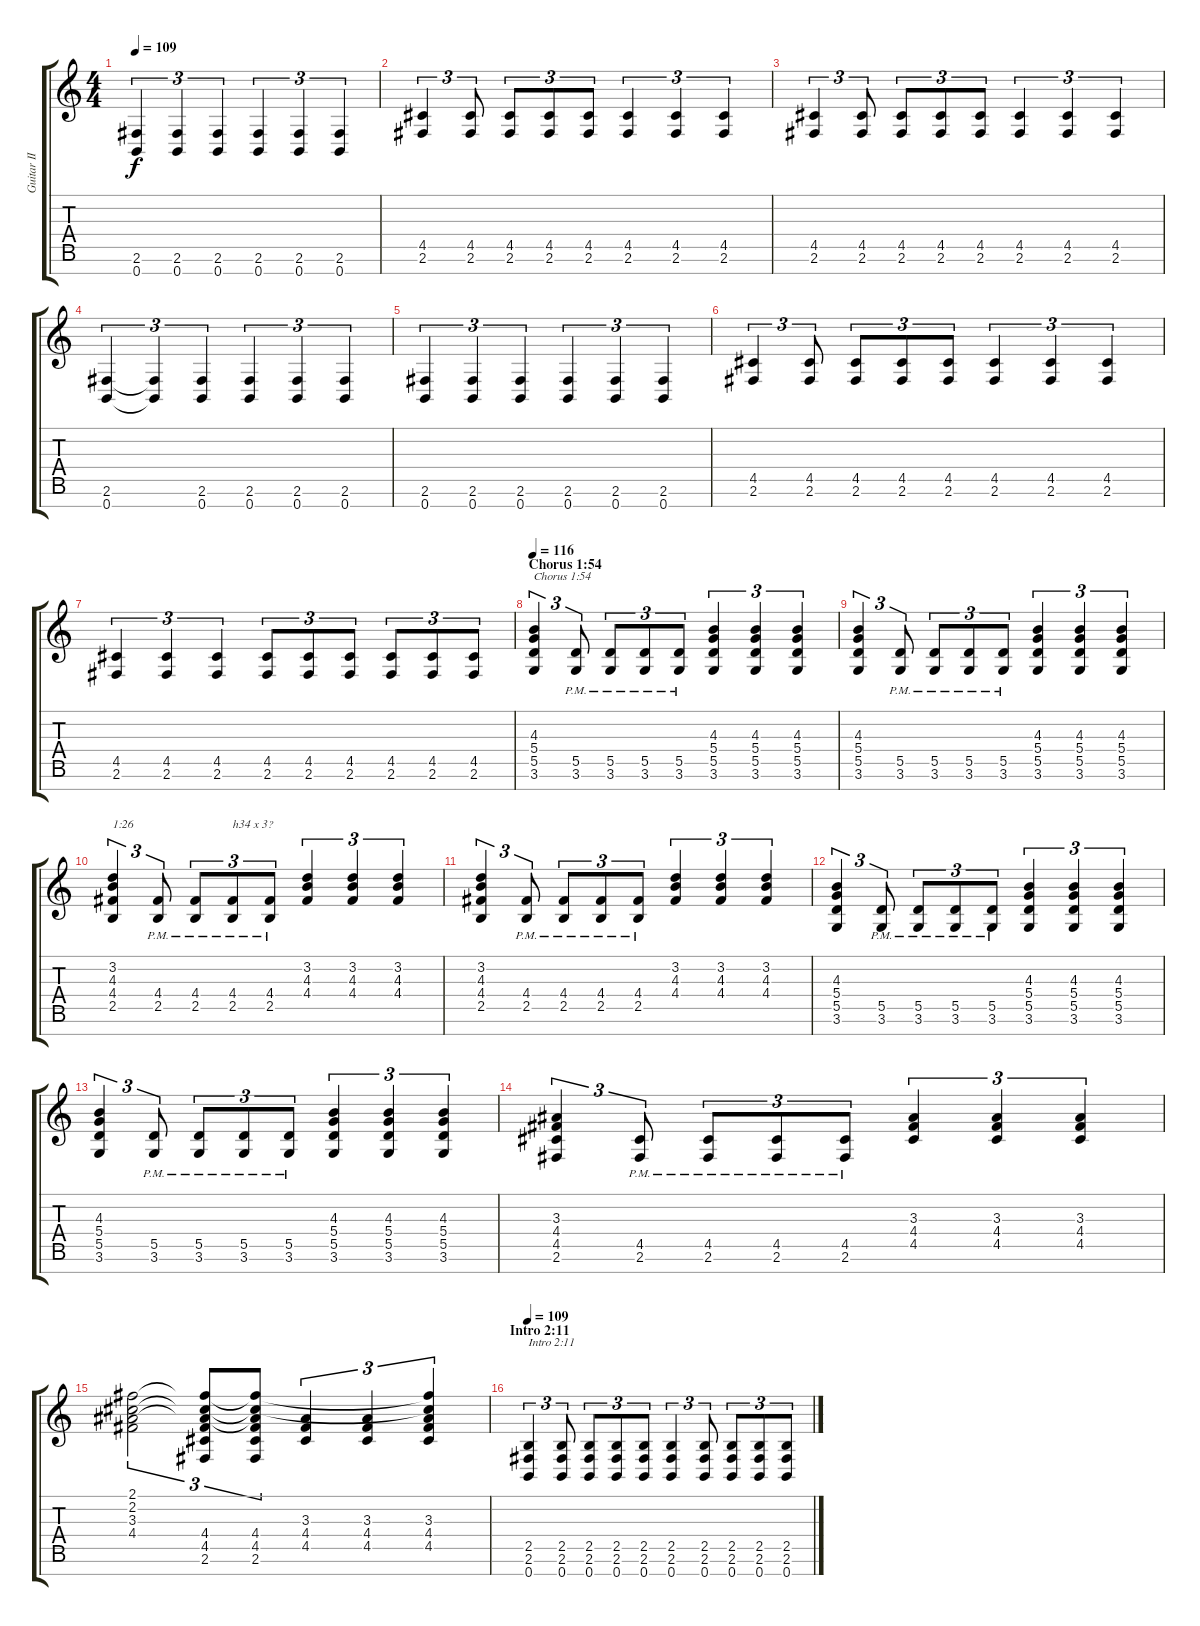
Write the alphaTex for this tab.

\track ("Guitar II" "Guitar II") {instrument distortionguitar}
\staff {score tabs}
\tuning (E4 B3 G3 D3 A2 E2 B1) {hide}
\ts (4 4)
\tempo 109
\clef g2
\ks c
(2.6 0.7).4{tu (3 2) dy f} (2.6 0.7).4{tu (3 2)} (2.6 0.7).4{tu (3 2)} (2.6 0.7).4{tu (3 2)} (2.6 0.7).4{tu (3 2)} (2.6 0.7).4{tu (3 2)} |
(4.5 2.6).4{tu (3 2)} (4.5 2.6).8{tu (3 2)} (4.5 2.6).8{tu (3 2)} (4.5 2.6).8{tu (3 2)} (4.5 2.6).8{tu (3 2)} (4.5 2.6).4{tu (3 2)} (4.5 2.6).4{tu (3 2)} (4.5 2.6).4{tu (3 2)} |
(4.5 2.6).4{tu (3 2)} (4.5 2.6).8{tu (3 2)} (4.5 2.6).8{tu (3 2)} (4.5 2.6).8{tu (3 2)} (4.5 2.6).8{tu (3 2)} (4.5 2.6).4{tu (3 2)} (4.5 2.6).4{tu (3 2)} (4.5 2.6).4{tu (3 2)} |
(2.6 0.7).4{tu (3 2)} (2.6{t} 0.7{t}).4{tu (3 2)} (2.6 0.7).4{tu (3 2)} (2.6 0.7).4{tu (3 2)} (2.6 0.7).4{tu (3 2)} (2.6 0.7).4{tu (3 2)} |
(2.6 0.7).4{tu (3 2)} (2.6 0.7).4{tu (3 2)} (2.6 0.7).4{tu (3 2)} (2.6 0.7).4{tu (3 2)} (2.6 0.7).4{tu (3 2)} (2.6 0.7).4{tu (3 2)} |
(4.5 2.6).4{tu (3 2)} (4.5 2.6).8{tu (3 2)} (4.5 2.6).8{tu (3 2)} (4.5 2.6).8{tu (3 2)} (4.5 2.6).8{tu (3 2)} (4.5 2.6).4{tu (3 2)} (4.5 2.6).4{tu (3 2)} (4.5 2.6).4{tu (3 2)} |
(4.5 2.6).4{tu (3 2)} (4.5 2.6).4{tu (3 2)} (4.5 2.6).4{tu (3 2)} (4.5 2.6).8{tu (3 2)} (4.5 2.6).8{tu (3 2)} (4.5 2.6).8{tu (3 2)} (4.5 2.6).8{tu (3 2)} (4.5 2.6).8{tu (3 2)} (4.5 2.6).8{tu (3 2)} |
\section ("" "Chorus 1:54")
\tempo 116
(4.3 5.4 5.5 3.6).4{tu (3 2) txt "Chorus 1:54"} (5.5{pm} 3.6{pm}).8{tu (3 2)} (5.5{pm} 3.6{pm}).8{tu (3 2)} (5.5{pm} 3.6{pm}).8{tu (3 2)} (5.5{pm} 3.6{pm}).8{tu (3 2)} (4.3 5.4 5.5 3.6).4{tu (3 2)} (4.3 5.4 5.5 3.6).4{tu (3 2)} (4.3 5.4 5.5 3.6).4{tu (3 2)} |
(4.3 5.4 5.5 3.6).4{tu (3 2)} (5.5{pm} 3.6{pm}).8{tu (3 2)} (5.5{pm} 3.6{pm}).8{tu (3 2)} (5.5{pm} 3.6{pm}).8{tu (3 2)} (5.5{pm} 3.6{pm}).8{tu (3 2)} (4.3 5.4 5.5 3.6).4{tu (3 2)} (4.3 5.4 5.5 3.6).4{tu (3 2)} (4.3 5.4 5.5 3.6).4{tu (3 2)} |
(3.2 4.3 4.4 2.5).4{tu (3 2) txt "1:26"} (4.4{pm} 2.5{pm}).8{tu (3 2)} (4.4{pm} 2.5{pm}).8{tu (3 2)} (4.4{pm} 2.5{pm}).8{tu (3 2) txt "h34 x 3?"} (4.4{pm} 2.5{pm}).8{tu (3 2)} (3.2 4.3 4.4).4{tu (3 2)} (3.2 4.3 4.4).4{tu (3 2)} (3.2 4.3 4.4).4{tu (3 2)} |
(3.2 4.3 4.4 2.5).4{tu (3 2)} (4.4{pm} 2.5{pm}).8{tu (3 2)} (4.4{pm} 2.5{pm}).8{tu (3 2)} (4.4{pm} 2.5{pm}).8{tu (3 2)} (4.4{pm} 2.5{pm}).8{tu (3 2)} (3.2 4.3 4.4).4{tu (3 2)} (3.2 4.3 4.4).4{tu (3 2)} (3.2 4.3 4.4).4{tu (3 2)} |
(4.3 5.4 5.5 3.6).4{tu (3 2)} (5.5{pm} 3.6{pm}).8{tu (3 2)} (5.5{pm} 3.6{pm}).8{tu (3 2)} (5.5{pm} 3.6{pm}).8{tu (3 2)} (5.5{pm} 3.6{pm}).8{tu (3 2)} (4.3 5.4 5.5 3.6).4{tu (3 2)} (4.3 5.4 5.5 3.6).4{tu (3 2)} (4.3 5.4 5.5 3.6).4{tu (3 2)} |
(4.3 5.4 5.5 3.6).4{tu (3 2)} (5.5{pm} 3.6{pm}).8{tu (3 2)} (5.5{pm} 3.6{pm}).8{tu (3 2)} (5.5{pm} 3.6{pm}).8{tu (3 2)} (5.5{pm} 3.6{pm}).8{tu (3 2)} (4.3 5.4 5.5 3.6).4{tu (3 2)} (4.3 5.4 5.5 3.6).4{tu (3 2)} (4.3 5.4 5.5 3.6).4{tu (3 2)} |
(3.3 4.4 4.5 2.6).4{tu (3 2)} (4.5{pm} 2.6{pm}).8{tu (3 2)} (4.5{pm} 2.6{pm}).8{tu (3 2)} (4.5{pm} 2.6{pm}).8{tu (3 2)} (4.5{pm} 2.6{pm}).8{tu (3 2)} (3.3 4.4 4.5).4{tu (3 2)} (3.3 4.4 4.5).4{tu (3 2)} (3.3 4.4 4.5).4{tu (3 2)} |
(2.1 2.2 3.3 4.4).2{tu (3 2)} (2.1{t} 2.2{t} 3.3{t} 4.4 4.5 2.6).8{tu (3 2)} (2.1{t} 2.2{t} 3.3{t} 4.4 4.5 2.6).8{tu (3 2)} (3.3 4.4 4.5).4{tu (3 2)} (3.3 4.4 4.5).4{tu (3 2)} (2.1{t} 2.2{t} 3.3 4.4 4.5).4{tu (3 2)} |
\section ("" "Intro 2:11")
\tempo 109
(2.5 2.6 0.7).4{tu (3 2) txt "Intro 2:11"} (2.5 2.6 0.7).8{tu (3 2)} (2.5 2.6 0.7).8{tu (3 2)} (2.5 2.6 0.7).8{tu (3 2)} (2.5 2.6 0.7).8{tu (3 2)} (2.5 2.6 0.7).4{tu (3 2)} (2.5 2.6 0.7).8{tu (3 2)} (2.5 2.6 0.7).8{tu (3 2)} (2.5 2.6 0.7).8{tu (3 2)} (2.5 2.6 0.7).8{tu (3 2)}
